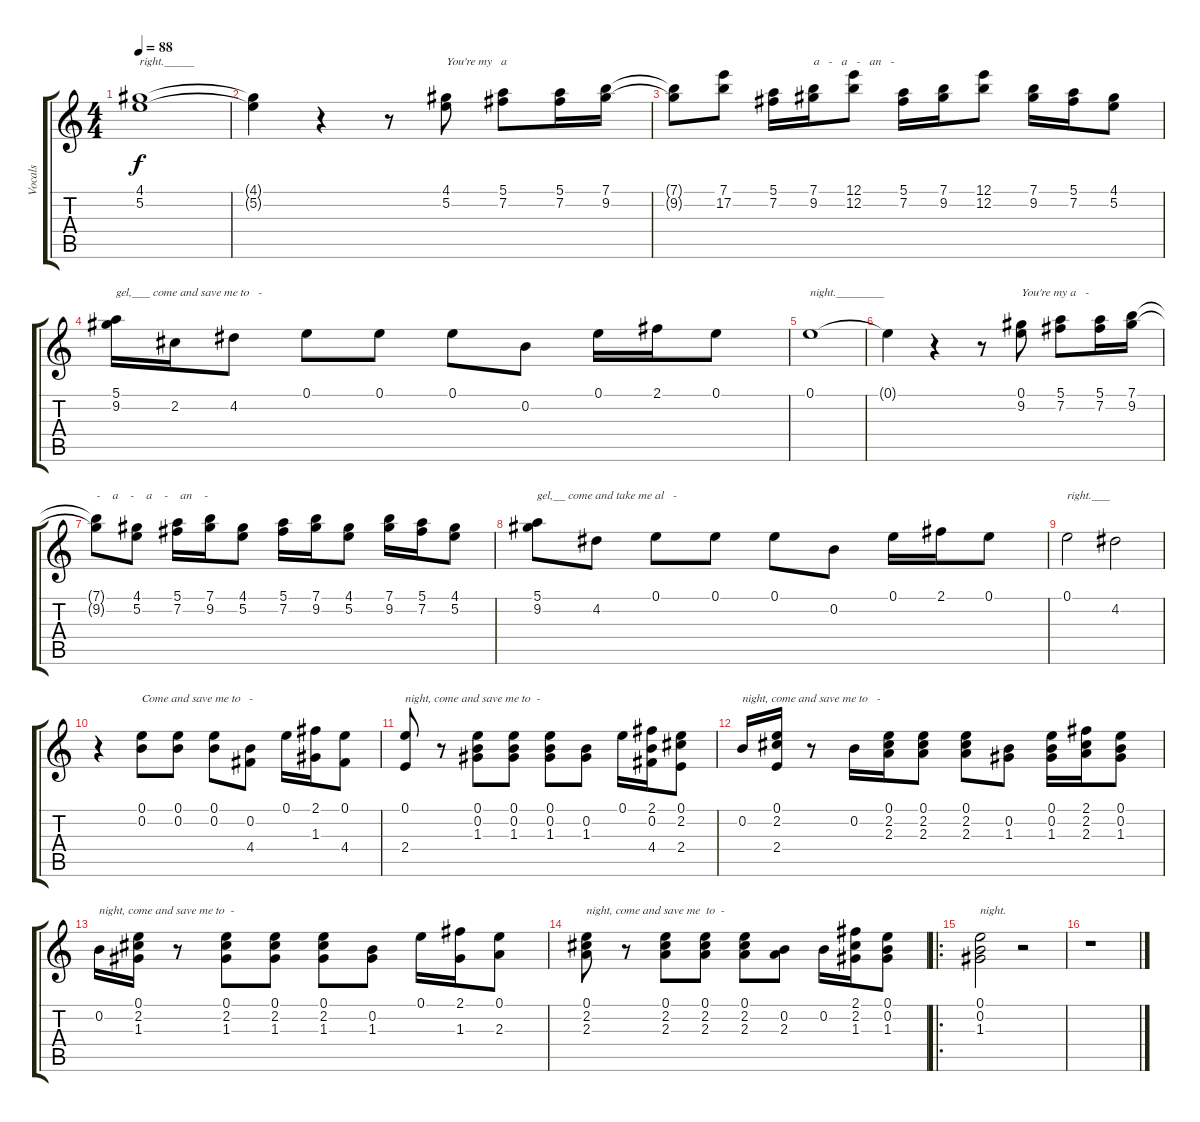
\track ("Vocals" "Vocals") {instrument acousticguitarnylon}
\staff {score tabs}
\tuning (E4 B3 G3 D3 A2 E2) {hide}
\ts (4 4)
\tempo 88
\clef g2
\ks c
(4.1 5.2).1{txt "right._____" dy f} |
(4.1{t} 5.2{t}).4 r.4 r.8 (4.1 5.2).8{txt "You're my   a   "} (5.1 7.2).8 (5.1 7.2).16 (7.1 9.2).16 |
(7.1{t} 9.2{t}).8 (7.1 17.2).8 (5.1 7.2).16 (7.1 9.2).16{txt "a   -   a   -   an   -"} (12.1 12.2).8 (5.1 7.2).16 (7.1 9.2).16 (12.1 12.2).8 (7.1 9.2).16 (5.1 7.2).16 (4.1 5.2).8 |
(5.1 9.2).16{txt "gel,___ come and save me to   -"} 2.2.16 4.2.8 0.1.8 0.1.8 0.1.8 0.2.8 0.1.16 2.1.16 0.1.8 |
0.1.1{txt "night.________"} |
0.1{t}.4 r.4 r.8 (0.1 9.2).8{txt "You're my a   -"} (5.1 7.2).8 (5.1 7.2).16 (7.1 9.2).16 |
(7.1{t} 9.2{t}).8{txt "-    a    -    a    -    an    -   "} (4.1 5.2).8 (5.1 7.2).16 (7.1 9.2).16 (4.1 5.2).8 (5.1 7.2).16 (7.1 9.2).16 (4.1 5.2).8 (7.1 9.2).16 (5.1 7.2).16 (4.1 5.2).8 |
(5.1 9.2).8{txt "gel,__ come and take me al   - "} 4.2.8 0.1.8 0.1.8 0.1.8 0.2.8 0.1.16 2.1.16 0.1.8 |
0.1.2{txt "right.___"} 4.2.2 |
r.4 (0.1 0.2).8{txt "Come and save me to   -"} (0.1 0.2).8 (0.1 0.2).8 (0.2 4.4).8 0.1.16 (2.1 1.3).16 (0.1 4.4).8 |
(0.1 2.4).8{txt "night, come and save me to  - "} r.8 (0.1 0.2 1.3).8 (0.1 0.2 1.3).8 (0.1 0.2 1.3).8 (0.2 1.3).8 0.1.16 (2.1 0.2 4.4).16 (0.1 2.2 2.4).8 |
0.2.16{txt "night, come and save me to   -"} (0.1 2.2 2.4).16 r.8 0.2.16 (0.1 2.2 2.3).16 (0.1 2.2 2.3).8 (0.1 2.2 2.3).8 (0.2 1.3).8 (0.1 0.2 1.3).16 (2.1 2.2 2.3).16 (0.1 0.2 1.3).8 |
0.2.16{txt "night, come and save me to  -"} (0.1 2.2 1.3).16 r.8 (0.1 2.2 1.3).8 (0.1 2.2 1.3).8 (0.1 2.2 1.3).8 (0.2 1.3).8 0.1.16 (2.1 1.3).16 (0.1 2.3).8 |
(0.1 2.2 2.3).8{txt "night, come and save me  to  -"} r.8 (0.1 2.2 2.3).8 (0.1 2.2 2.3).8 (0.1 2.2 2.3).8 (0.2 2.3).8 0.2.16 (2.1 2.2 1.3).16 (0.1 0.2 1.3).8 |
\ro
(0.1 0.2 1.3).2{txt "night."} r.2 |
r.1
